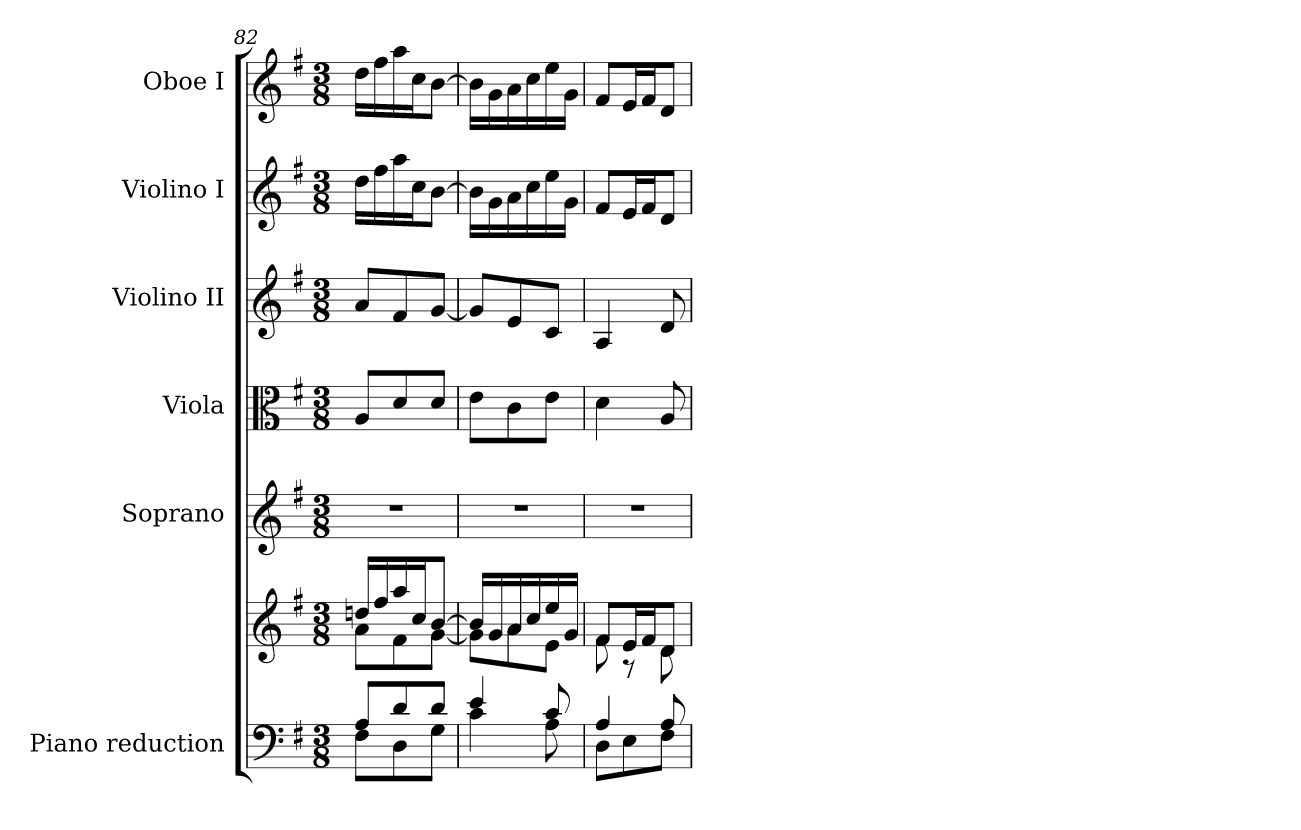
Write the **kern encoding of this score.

**kern	**kern	**kern	**kern	**kern	**kern	**kern
*part6	*part6	*part5	*part4	*part3	*part2	*part1
*staff7	*staff6	*staff5	*staff4	*staff3	*staff2	*staff1
*I"Piano reduction	*	*I"Soprano	*I"Viola	*I"Violino II	*I"Violino I	*I"Oboe I
*I'Pno	*	*	*I'Vla	*I'Vln	*I'Vln	*I'Ob
*clefF4	*clefG2	*clefG2	*clefC3	*clefG2	*clefG2	*clefG2
*k[f#]	*k[f#]	*k[f#]	*k[f#]	*k[f#]	*k[f#]	*k[f#]
*M3/8	*M3/8	*M3/8	*M3/8	*M3/8	*M3/8	*M3/8
=82	=82	=82	=82	=82	=82	=82
*^	*^	*	*	*	*	*
8A/L	8F#\L	16ddn/LL	8a\L	4.r	8A/L	8a/L	16dd\LL	16dd\LL
.	.	16ff#/	.	.	.	.	16ff#\	16ff#\
8d/	8D\	16aa/	8f#\	.	8d/	8f#/	16aa\	16aa\
.	.	16cc/J	.	.	.	.	16cc\J	16cc\J
8d/J	8G\J	[8b/J	[8g\J	.	8d/J	[8g/J	[8b\J	[8b\J
=83	=83	=83	=83	=83	=83	=83	=83	=83
4e/	4c\	16b/LL]	8g\L]	4.r	8e\L	8g/L]	16b\LL]	16b\LL]
.	.	16g/	.	.	.	.	16g\	16g\
.	.	16a/	8a\	.	8c\	8e/	16a\	16a\
.	.	16cc/	.	.	.	.	16cc\	16cc\
8c/	8A\	16ee/	8e\J	.	8e\J	8c/J	16ee\	16ee\
.	.	16g/JJ	.	.	.	.	16g\JJ	16g\JJ
=84	=84	=84	=84	=84	=84	=84	=84	=84
4A/	8D\L	8f#/L	8f#\	4.r	4d\	4A/	8f#/L	8f#/L
.	8E\	16e/L	8r	.	.	.	16e/L	16e/L
.	.	16f#/J	.	.	.	.	16f#/J	16f#/J
8A/	8F#\J	8d/J	8d\	.	8A/	8d/	8d/J	8d/J
*v	*v	*	*	*	*	*	*	*
*	*v	*v	*	*	*	*	*
=	=	=	=	=	=	=
*-	*-	*-	*-	*-	*-	*-
